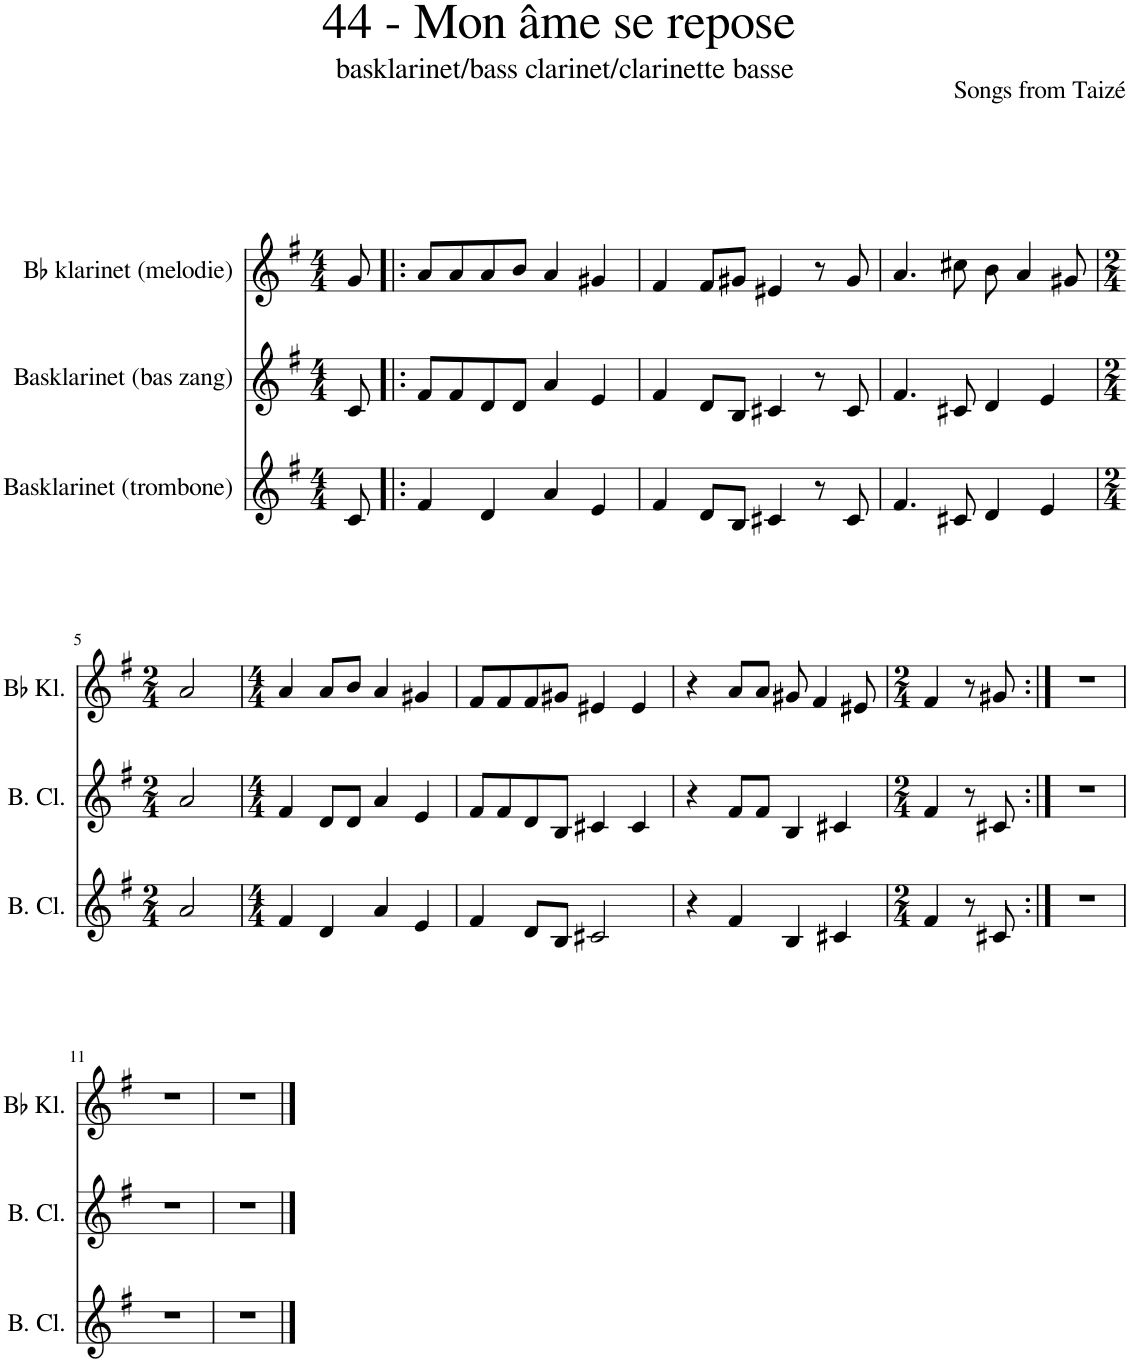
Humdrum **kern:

**kern	**kern	**kern
*part3	*part2	*part1
*staff3	*staff2	*staff1
*I"Basklarinet (trombone)	*I"Basklarinet (bas zang)	*I"Bb klarinet (melodie)
*	*	*I'Bb Kl.
*clefG2	*clefG2	*clefG2
*Trd8c14	*Trd8c14	*Trd1c2
*k[f#]	*k[f#]	*k[f#]
*M4/4	*M4/4	*M4/4
=1	=1	=1
8c/	8c/	8g/
=2!|:	=2!|:	=2!|:
4f#/	8f#/L	8a/L
.	8f#/	8a/
4d/	8d/	8a/
.	8d/J	8b/J
4a/	4a/	4a/
4e/	4e/	4g#X/
=3	=3	=3
4f#/	4f#/	4f#/
8d/L	8d/L	8f#/L
8B/J	8B/J	8g#X/J
4c#X/	4c#X/	4e#X/
8r	8r	8r
8c#/	8c#/	8g#/
=4	=4	=4
4.f#/	4.f#/	4.a/
8c#X/	8c#X/	8cc#X\
4d/	4d/	8b\
.	.	4a/
4e/	4e/	.
.	.	8g#X/
!!LO:LB:g=z
=5	=5	=5
*M2/4	*M2/4	*M2/4
2a/	2a/	2a/
=6	=6	=6
*M4/4	*M4/4	*M4/4
4f#/	4f#/	4a/
4d/	8d/L	8a/L
.	8d/J	8b/J
4a/	4a/	4a/
4e/	4e/	4g#X/
=7	=7	=7
4f#/	8f#/L	8f#/L
.	8f#/	8f#/
8d/L	8d/	8f#/
8B/J	8B/J	8g#X/J
2c#X/	4c#X/	4e#X/
.	4c#/	4e#/
=8	=8	=8
4r	4r	4r
4f#/	8f#/L	8a/L
.	8f#/J	8a/J
4B/	4B/	8g#X/
.	.	4f#/
4c#X/	4c#X/	.
.	.	8e#X/
=9	=9	=9
*M2/4	*M2/4	*M2/4
4f#/	4f#/	4f#/
8r	8r	8r
8c#X/	8c#X/	8g#X/
=10:|!	=10:|!	=10:|!
2r	2r	2r
!!LO:LB:g=z
=11	=11	=11
2r	2r	2r
=12	=12	=12
2r	2r	2r
==	==	==
*-	*-	*-
